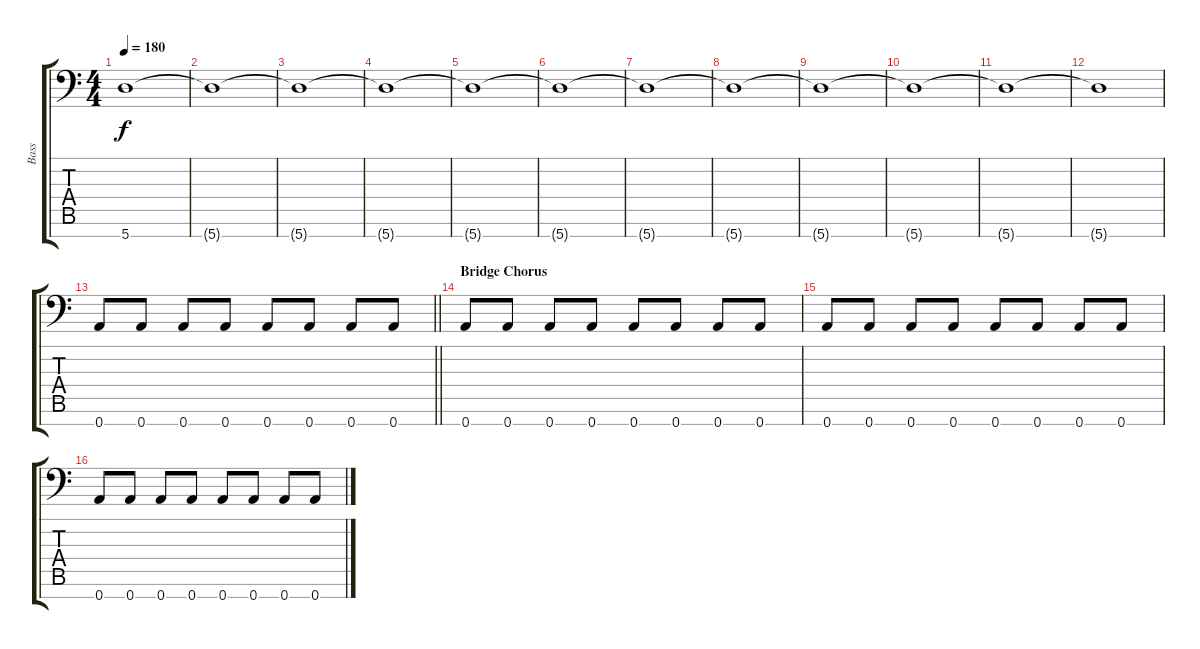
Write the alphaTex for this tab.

\track ("Bass" "Bass") {instrument electricbasspick}
\staff {score tabs}
\tuning (E4 B3 G3 D3 A2 E2 A1) {hide}
\ts (4 4)
\tempo 180
\clef f4
\ks c
5.7{t}.1{dy f} |
5.7{t}.1 |
5.7{t}.1 |
5.7{t}.1 |
5.7{t}.1 |
5.7{t}.1 |
5.7{t}.1 |
5.7{t}.1 |
5.7{t}.1 |
5.7{t}.1 |
5.7{t}.1 |
5.7{t}.1 |
\barLineRight lightlight
0.7.8 0.7.8 0.7.8 0.7.8 0.7.8 0.7.8 0.7.8 0.7.8 |
\section ("" "Bridge Chorus")
0.7.8 0.7.8 0.7.8 0.7.8 0.7.8 0.7.8 0.7.8 0.7.8 |
0.7.8 0.7.8 0.7.8 0.7.8 0.7.8 0.7.8 0.7.8 0.7.8 |
0.7.8 0.7.8 0.7.8 0.7.8 0.7.8 0.7.8 0.7.8 0.7.8
